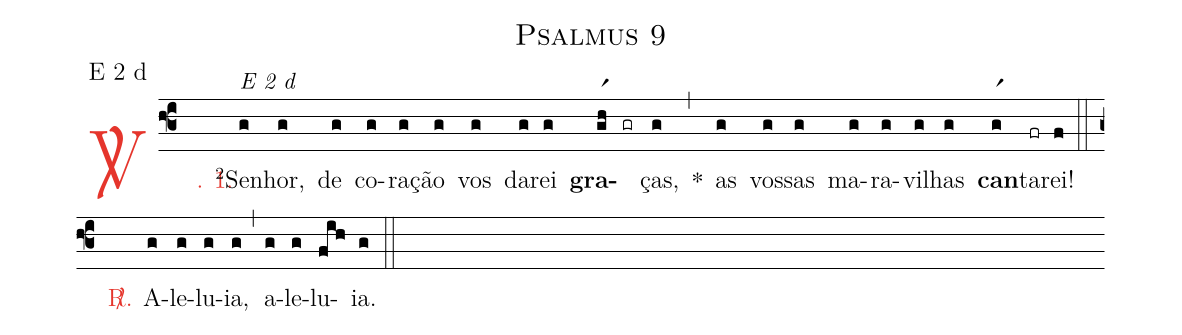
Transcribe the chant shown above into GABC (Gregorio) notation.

name: Psalmus 9;
mode: E 2 d;
%%
(f3)

<c><sp>V/</sp>. 1.</c>() <v>\VSup{2}</v>Se(g[alt:E 2 d])nhor,(g) de(g) co(g)ra(g)ção(g) vos(g) da(g)rei(g) <b>gra</b>(gr1h)(gr)ças,(g) *(,) as(g) vos(g)sas(g) ma(g)ra(g)vi(g)lhas(g) <b>can</b>(gr1)ta(fr)rei!(f)

(::)

<nlba><c><sp>R/</sp>.</c>() A</nlba>(g)le(g)lu(g)ia,(g) (,) a(g)le(g)lu(fih)ia.(g)

(::)
